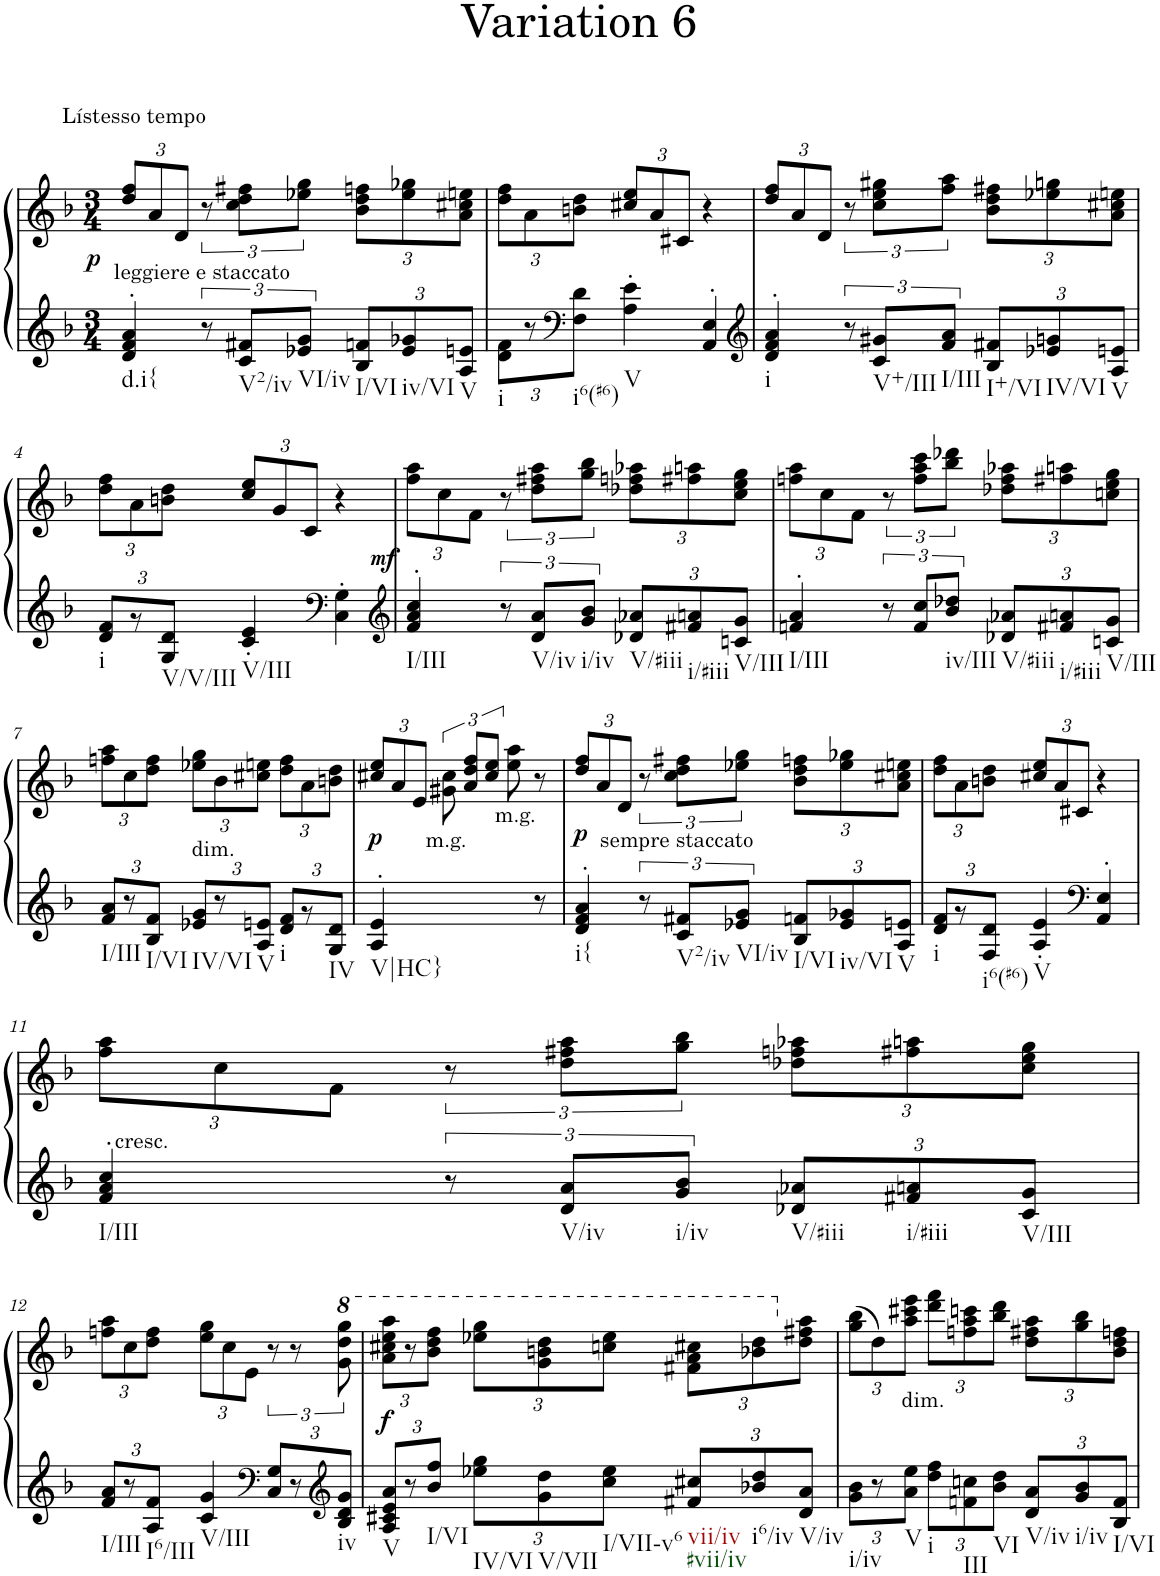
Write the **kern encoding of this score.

**kern	**kern	**dynam
*part1	*part1	*part1
*staff2	*staff1	*staff1/2
*I"Piano	*	*
*I'Pno.	*	*
*clefG2	*clefG2	*
*k[b-]	*k[b-]	*
*M3/4	*M3/4	*
*	*Xbrackettup	*
=1	=1	=1
!	!LO:TX:a:t=Lístesso tempo	!
!LO:TX:a:t=leggiere e staccato	!	!
!LO:TX:b:t=d.i{	!	!
!	!	!LO:DY:b
4d/'> 4f/'> 4a/'>	12dd/ 12ff/L	p
.	12a/	.
.	12d/J	.
*	*brackettup	*
12r	12r	.
!LO:TX:b:t=V2/iv	!	!
12c/ 12f#X/L	12cc\ 12dd\ 12ff#X\L	.
!LO:TX:b:t=VI/iv	!	!
12e-X/ 12g/J	12ee-X\ 12gg\J	.
*Xbrackettup	*Xbrackettup	*
!LO:TX:b:t=I/VI	!	!
12B-/ 12fn/L	12b-\ 12dd\ 12ffn\L	.
!LO:TX:b:t=iv/VI	!	!
12e-/ 12g-X/	12ee-\ 12gg-X\	.
!LO:TX:b:t=V	!	!
12A/ 12en/J	12a\ 12cc#X\ 12een\J	.
=2	=2	=2
!LO:TX:b:t=i	!	!
12d\ 12f\L	12dd\ 12ff\L	.
12r	12a\	.
*clefF4	*	*
!LO:TX:b:t=i6(#6)	!	!
12F\ 12d\J	12bn\ 12dd\J	.
!LO:TX:b:t=V	!	!
4A\' 4e\'	12cc#X/ 12ee/L	.
.	12a/	.
.	12c#X/J	.
4AA/'> 4E/'>	4r	.
=3	=3	=3
*clefG2	*	*
!LO:TX:b:t=i	!	!
4d/'> 4f/'> 4a/'>	12dd/ 12ff/L	.
.	12a/	.
.	12d/J	.
*brackettup	*brackettup	*
12r	12r	.
!LO:TX:b:t=V+/III	!	!
12c/ 12g#X/L	12cc\ 12ee\ 12gg#X\L	.
!LO:TX:b:t=I/III	!	!
12f/ 12a/J	12ff\ 12aa\J	.
*Xbrackettup	*Xbrackettup	*
!LO:TX:b:t=I+/VI	!	!
12B-/ 12f#X/L	12b-\ 12dd\ 12ff#X\L	.
!LO:TX:b:t=IV/VI	!	!
12e-X/ 12gn/	12ee-X\ 12ggn\	.
!LO:TX:b:t=V	!	!
12A/ 12en/J	12a\ 12cc#X\ 12een\J	.
!!LO:LB:g=z
=4	=4	=4
!LO:TX:b:t=i	!	!
12d/ 12f/L	12dd\ 12ff\L	.
12r	12a\	.
!LO:TX:b:t=V/V/III	!	!
12G/ 12d/J	12bn\ 12dd\J	.
!LO:TX:b:t=V/III	!	!
4c/' 4e/'	12cc/ 12ee/L	.
.	12g/	.
.	12c/J	.
*clefF4	*	*
4C\'> 4G\'>	4r	.
=5	=5	=5
*clefG2	*	*
!LO:TX:b:t=I/III	!	!
!	!	!LO:DY:b
4f/'> 4a/'> 4cc/'>	12ff\ 12aa\L	mf
.	12cc\	.
.	12f\J	.
*brackettup	*brackettup	*
12r	12r	.
!LO:TX:b:t=V/iv	!	!
12d/ 12a/L	12dd\ 12ff#X\ 12aa\L	.
!LO:TX:b:t=i/iv	!	!
12g/ 12b-/J	12gg\ 12bb-\J	.
*Xbrackettup	*Xbrackettup	*
!LO:TX:b:t=V/#iii	!	!
12d-X/ 12a-X/L	12dd-X\ 12ffn\ 12aa-X\L	.
!LO:TX:b:t=i/#iii	!	!
12f#X/ 12an/	12ff#X\ 12aan\	.
!LO:TX:b:t=V/III	!	!
12cn/ 12g/J	12cc\ 12ee\ 12gg\J	.
=6	=6	=6
!LO:TX:b:t=I/III	!	!
4fn/'> 4a/'>	12ffn\ 12aa\L	.
.	12cc\	.
.	12f\J	.
*brackettup	*brackettup	*
12r	12r	.
12f/ 12cc/L	12ff\ 12aa\ 12ccc\L	.
!LO:TX:b:t=iv/III	!	!
12b-/ 12dd-X/J	12bb-\ 12ddd-X\J	.
*Xbrackettup	*Xbrackettup	*
!LO:TX:b:t=V/#iii	!	!
12d-X/ 12a-X/L	12dd-X\ 12ff\ 12aa-X\L	.
!LO:TX:b:t=i/#iii	!	!
12f#X/ 12an/	12ff#X\ 12aan\	.
!LO:TX:b:t=V/III	!	!
12cn/ 12g/J	12ccn\ 12ee\ 12gg\J	.
!!LO:LB:g=z
=7	=7	=7
!LO:TX:b:t=I/III	!	!
12f/ 12a/L	12ffn\ 12aa\L	.
12r	12cc\	.
!LO:TX:b:t=I/VI	!	!
12B-/ 12f/J	12dd\ 12ff\J	.
!LO:TX:a:t=dim.	!	!
!LO:TX:b:t=IV/VI	!	!
12e-X/ 12g/L	12ee-X\ 12gg\L	.
12r	12b-\	.
!LO:TX:b:t=V	!	!
12A/ 12en/J	12cc#X\ 12een\J	.
!LO:TX:b:t=i	!	!
12d/ 12f/L	12dd\ 12ff\L	.
12r	12a\	.
!LO:TX:b:t=IV	!	!
12G/ 12d/J	12bn\ 12dd\J	.
=8	=8	=8
!LO:TX:b:t=V|HC}	!	!
!	!	!LO:DY:b
4A/'> 4e/'>	12cc#X/ 12ee/L	p
.	12a/	.
.	12e/J	.
*	*brackettup	*
!	!LO:TX:b:t=m.g.	!
8ryy	12g#X\ 12cc#\	.
.	12a/ 12dd/ 12ff/L	.
8ryy	.	.
.	12cc#/ 12ee/J	.
!	!LO:TX:b:t=m.g.	!
8ryy	8ee\ 8aa\	.
8r	8r	.
=9	=9	=9
*	*Xbrackettup	*
!LO:TX:b:t=i{	!	!
!	!	!LO:DY:b
4d/'> 4f/'> 4a/'>	12dd/ 12ff/L	p
!	!LO:TX:b:t=sempre staccato	!
.	12a/	.
.	12d/J	.
*brackettup	*brackettup	*
12r	12r	.
!LO:TX:b:t=V2/iv	!	!
12c/ 12f#X/L	12cc\ 12dd\ 12ff#X\L	.
!LO:TX:b:t=VI/iv	!	!
12e-X/ 12g/J	12ee-X\ 12gg\J	.
*Xbrackettup	*Xbrackettup	*
!LO:TX:b:t=I/VI	!	!
12B-/ 12fn/L	12b-\ 12dd\ 12ffn\L	.
!LO:TX:b:t=iv/VI	!	!
12e-/ 12g-X/	12ee-\ 12gg-X\	.
!LO:TX:b:t=V	!	!
12A/ 12en/J	12a\ 12cc#X\ 12een\J	.
=10	=10	=10
!LO:TX:b:t=i	!	!
12d/ 12f/L	12dd\ 12ff\L	.
12r	12a\	.
!LO:TX:b:t=i6(#6)	!	!
12F/ 12d/J	12bn\ 12dd\J	.
!LO:TX:b:t=V	!	!
4A/' 4e/'	12cc#X/ 12ee/L	.
.	12a/	.
.	12c#X/J	.
*clefF4	*	*
4AA/'> 4E/'>	4r	.
!!LO:LB:g=z
=11	=11	=11
!	!LO:TX:b:t=cresc.	!
!LO:TX:b:t=I/III	!	!
4f/'> 4a/'> 4cc/'>	12ff\ 12aa\L	.
.	12cc\	.
.	12f\J	.
*brackettup	*brackettup	*
12r	12r	.
!LO:TX:b:t=V/iv	!	!
12d/ 12a/L	12dd\ 12ff#X\ 12aa\L	.
!LO:TX:b:t=i/iv	!	!
12g/ 12b-/J	12gg\ 12bb-\J	.
*Xbrackettup	*Xbrackettup	*
!LO:TX:b:t=V/#iii	!	!
12d-X/ 12a-X/L	12dd-X\ 12ffn\ 12aa-X\L	.
!LO:TX:b:t=i/#iii	!	!
12f#X/ 12an/	12ff#X\ 12aan\	.
!LO:TX:b:t=V/III	!	!
12c/ 12g/J	12cc\ 12ee\ 12gg\J	.
!!LO:LB:g=z
=12	=12	=12
!LO:TX:b:t=I/III	!	!
12f/ 12a/L	12ffn\ 12aa\L	.
12r	12cc\	.
!LO:TX:b:t=I6/III	!	!
12A/ 12f/J	12dd\ 12ff\J	.
!LO:TX:b:t=V/III	!	!
4c/ 4g/	12ee\ 12gg\L	.
.	12cc\	.
.	12e\J	.
*clefF4	*	*
*	*brackettup	*
12C/ 12G/L	12r	.
12r	12r	.
*clefG2	*	*
!LO:TX:b:t=iv	!	!
12B-/ 12d/ 12g/J	12gg\ 12ddd\ 12ggg\	.
=13	=13	=13
*	*Xbrackettup	*
!LO:TX:b:t=V	!	!
!	!	!LO:DY:b
12A/ 12c#X/ 12e/ 12a/L	12aa\ 12ccc#X\ 12eee\ 12aaa\L	f
12r	12r	.
!LO:TX:b:t=I/VI	!	!
12b-/ 12ff/J	12bb-\ 12ddd\ 12fff\J	.
!LO:TX:b:t=IV/VI	!	!
12ee-X\ 12gg\L	12eee-X\ 12ggg\L	.
!LO:TX:b:t=V/VII	!	!
12g\ 12dd\	12gg\ 12bbn\ 12ddd\	.
!LO:TX:b:t=I/VII-v6	!	!
12cc\ 12ee-\J	12cccn\ 12eee-\J	.
!LO:TX:b:t=vii/iv	!	!
!LO:TX:b:t=#vii/iv	!	!
12f#X/ 12cc#X/L	12ff#X\ 12aa\ 12ccc#X\L	.
!LO:TX:b:t=i6/iv	!	!
12b-X/ 12dd/	12bb-X\ 12ddd\	.
!LO:TX:b:t=V/iv	!	!
12d/ 12a/J	12dd\ 12ff#X\ 12aa\J	.
=14	=14	=14
!LO:TX:b:t=i/iv	!	!
12g\ 12b-\L	(12gg\ 12bb-\L	.
12r	12dd\)	.
!	!LO:TX:b:t=dim.	!
!LO:TX:b:t=V	!	!
12a\ 12ee\J	12aa\ 12ccc#X\ 12eee\J	.
!LO:TX:b:t=i	!	!
12dd\ 12ff\L	12ddd\ 12fff\L	.
!LO:TX:b:t=III	!	!
12fn\ 12ccn\	12ffn\ 12aa\ 12cccn\	.
!LO:TX:b:t=VI	!	!
12b-\ 12dd\J	12bb-\ 12ddd\J	.
!LO:TX:b:t=V/iv	!	!
12d/ 12a/L	12dd\ 12ff#X\ 12aa\L	.
!LO:TX:b:t=i/iv	!	!
12g/ 12b-/	12gg\ 12bb-\	.
!LO:TX:b:t=I/VI	!	!
12B-/ 12f/J	12b-\ 12dd\ 12ffn\J	.
=	=	=
*-	*-	*-
